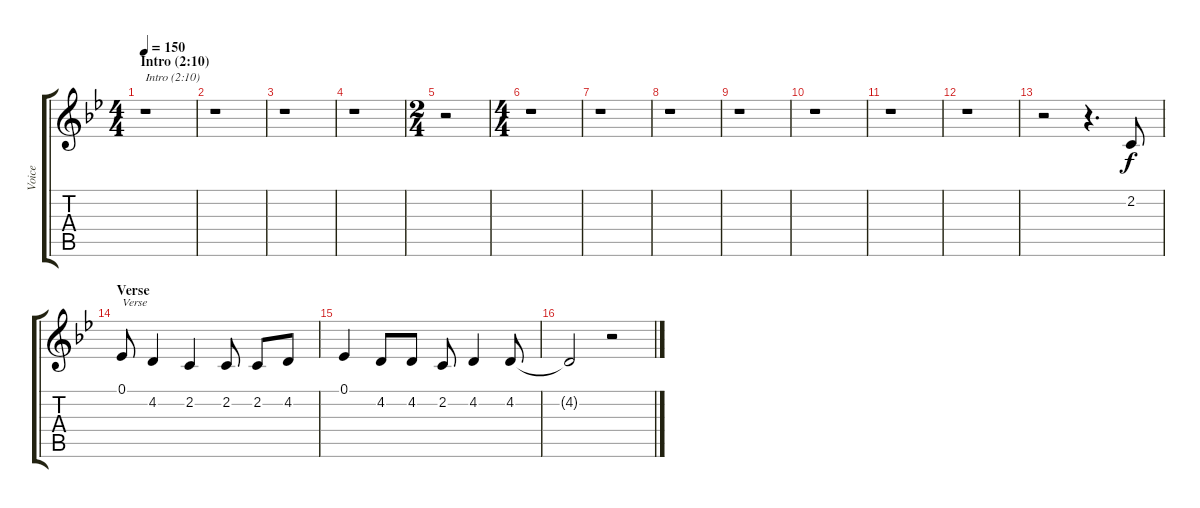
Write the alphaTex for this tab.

\track ("Voice" "Voice") {instrument lead1square}
\staff {score tabs}
\tuning (Eb4 Bb3 Gb3 Db3 Ab2 Eb2) {hide}
\ts (4 4)
\section ("" "Intro (2:10)")
\tempo 150
\clef g2
\ks bb
r.1{txt "Intro (2:10)" dy f instrument lead1square} |
r.1 |
r.1 |
r.1 |
\ts (2 4)
r.2 |
\ts (4 4)
r.1 |
r.1 |
r.1 |
r.1 |
r.1 |
r.1 |
r.1 |
r.2 r.4{d} 2.2.8 |
\section ("" "Verse")
0.1.8{txt "Verse"} 4.2.4 2.2.4 2.2.8 2.2.8 4.2.8 |
0.1.4 4.2.8 4.2.8 2.2.8 4.2.4 4.2.8 |
4.2{t}.2 r.2
